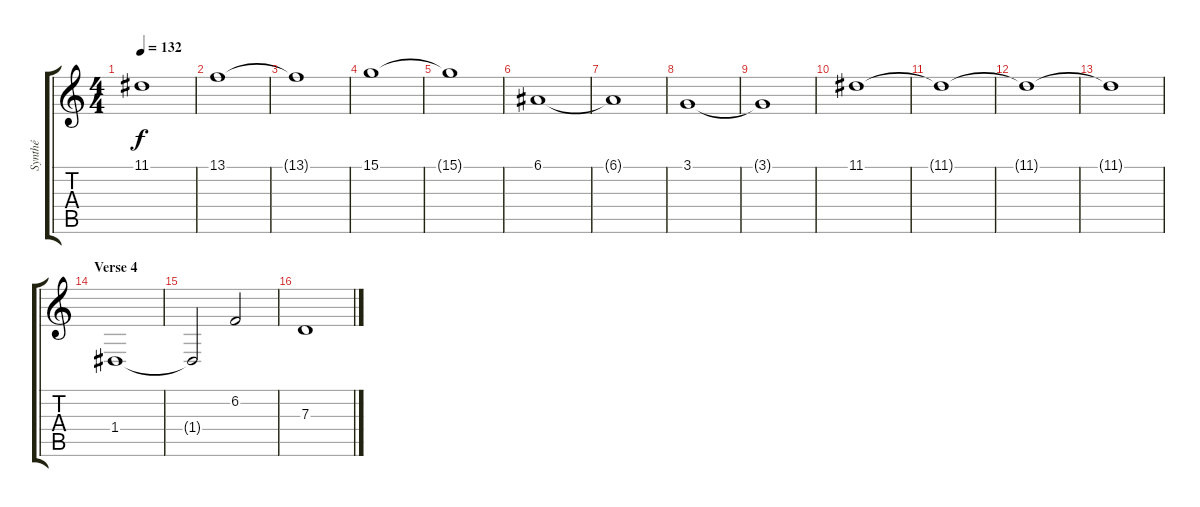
\track ("Synthé" "Synthé") {instrument stringensemble1}
\staff {score tabs}
\tuning (E4 B3 G3 D3 A2 E2) {hide}
\ts (4 4)
\tempo 132
\clef g2
\ks c
11.1{t}.1{dy f} |
13.1.1 |
13.1{t}.1 |
15.1.1 |
15.1{t}.1 |
6.1.1 |
6.1{t}.1 |
3.1.1 |
3.1{t}.1 |
11.1.1 |
11.1{t}.1 |
11.1{t}.1 |
11.1{t}.1 |
\section ("" "Verse 4")
1.4.1 |
1.4{t}.2 6.2.2 |
7.3.1
